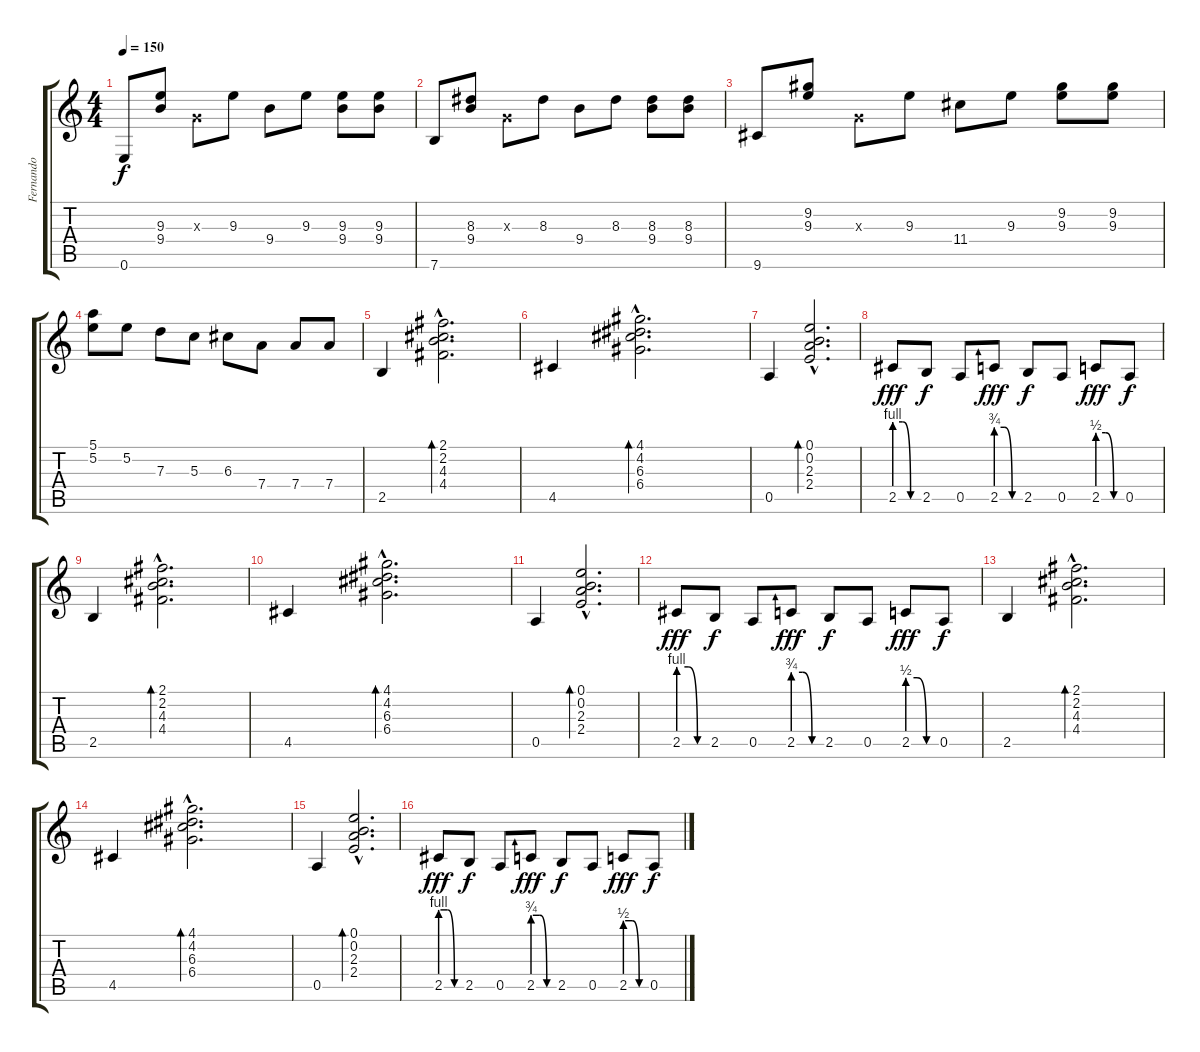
\track ("Fernando" "Fernando") {instrument overdrivenguitar}
\staff {score tabs}
\tuning (E4 B3 G3 D3 A2 E2) {hide}
\ts (4 4)
\tempo 150
\clef g2
\ks c
0.6.8{dy f} (9.3 9.4).8 0.3{x}.8 9.3.8 9.4.8 9.3.8 (9.3 9.4).8 (9.3 9.4).8 |
7.6.8 (8.3 9.4).8 0.3{x}.8 8.3.8 9.4.8 8.3.8 (8.3 9.4).8 (8.3 9.4).8 |
9.6.8 (9.2 9.3).8 0.3{x}.8 9.3.8 11.4.8 9.3.8 (9.2 9.3).8 (9.2 9.3).8 |
(5.1 5.2).8 5.2.8 7.3.8 5.3.8 6.3.8 7.4.8 7.4.8 7.4.8 |
2.5.4 (2.1{hac} 2.2{hac} 4.3{hac} 4.4{hac}).2{d bd 60} |
4.5.4 (4.1{hac} 4.2{hac} 6.3{hac} 6.4{hac}).2{d bd 60} |
0.5.4 (0.1{hac} 0.2{hac} 2.3{hac} 2.4{hac}).2{d bd 60} |
2.5{be (custom 0 4 20 4 40 0 60 0)}.8{dy fff} 2.5.8{dy f} 0.5.8 2.5{be (custom 0 3 20 3 40 0 60 0)}.8{dy fff} 2.5.8{dy f} 0.5.8 2.5{be (custom 0 2 20 2 40 0 60 0)}.8{dy fff} 0.5.8{dy f} |
2.5.4 (2.1{hac} 2.2{hac} 4.3{hac} 4.4{hac}).2{d bd 60} |
4.5.4 (4.1{hac} 4.2{hac} 6.3{hac} 6.4{hac}).2{d bd 60} |
0.5.4 (0.1{hac} 0.2{hac} 2.3{hac} 2.4{hac}).2{d bd 60} |
2.5{be (custom 0 4 20 4 40 0 60 0)}.8{dy fff} 2.5.8{dy f} 0.5.8 2.5{be (custom 0 3 20 3 40 0 60 0)}.8{dy fff} 2.5.8{dy f} 0.5.8 2.5{be (custom 0 2 20 2 40 0 60 0)}.8{dy fff} 0.5.8{dy f} |
2.5.4 (2.1{hac} 2.2{hac} 4.3{hac} 4.4{hac}).2{d bd 60} |
4.5.4 (4.1{hac} 4.2{hac} 6.3{hac} 6.4{hac}).2{d bd 60} |
0.5.4 (0.1{hac} 0.2{hac} 2.3{hac} 2.4{hac}).2{d bd 60} |
2.5{be (custom 0 4 20 4 40 0 60 0)}.8{dy fff} 2.5.8{dy f} 0.5.8 2.5{be (custom 0 3 20 3 40 0 60 0)}.8{dy fff} 2.5.8{dy f} 0.5.8 2.5{be (custom 0 2 20 2 40 0 60 0)}.8{dy fff} 0.5.8{dy f}
